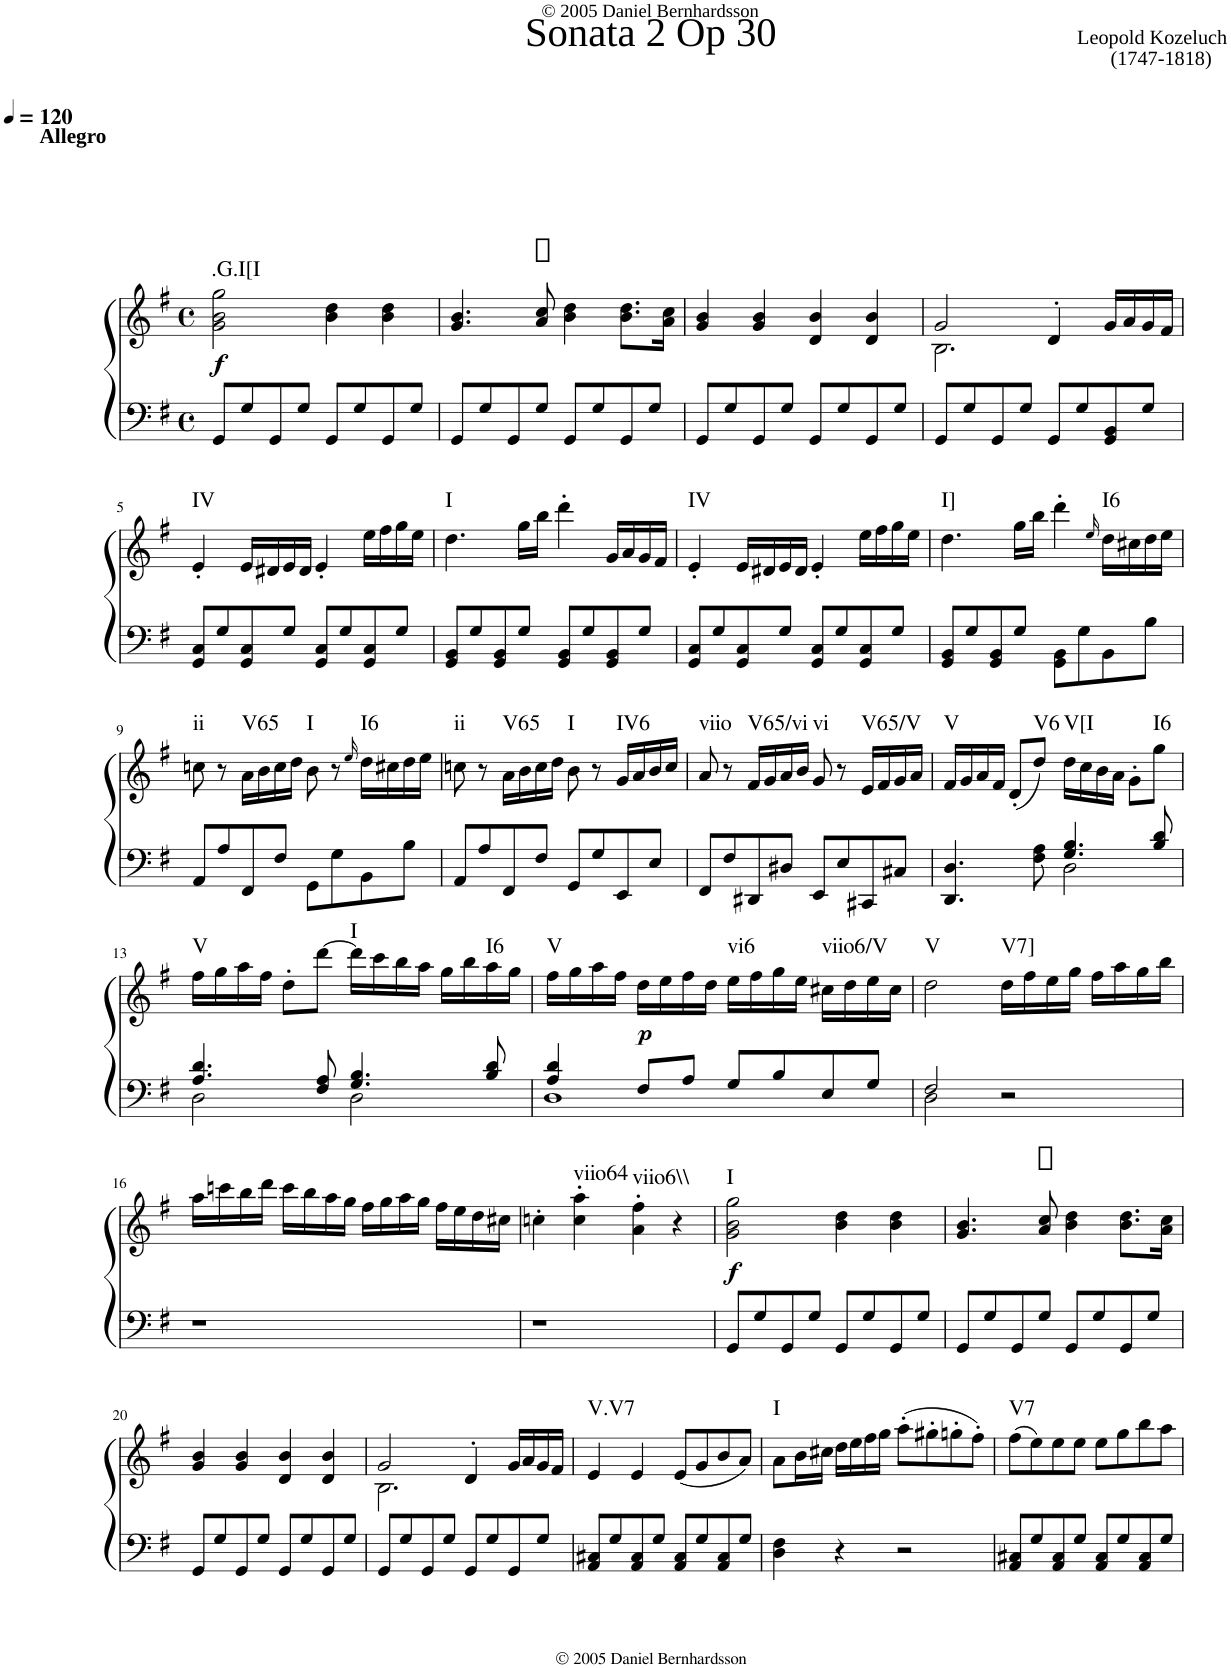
**kern	**kern	**dynam	**harte
*part1	*part1	*part1	*part1
*staff2	*staff1	*staff1/2	*
*I"Piano	*	*	*
*I'Pno.	*	*	*
*clefF4	*clefG2	*	*
*k[f#]	*k[f#]	*	*
*G:	*G:	*	*
*M4/4	*M4/4	*	*
*met(c)	*met(c)	*	*
*MM120	*MM120	*	*
=1	=1	=1	=1
!	!LO:TX:a:B:t=Allegro	!	!
!	!	!LO:DY:b	!LO:H:kt=.G.I[I
8GG/L	2g\ 2b\ 2gg\	f	N
8G/	.	.	.
8GG/	.	.	.
8G/J	.	.	.
8GG/L	4b\ 4dd\	.	.
8G/	.	.	.
8GG/	4b\ 4dd\	.	.
8G/J	.	.	.
=2	=2	=2	=2
8GG/L	4.g/ 4.b/	.	.
8G/	.	.	.
8GG/	.	.	.
8G/J	8a/ 8cc/	.	.
8GG/L	4b\ 4dd\	.	.
8G/	.	.	.
8GG/	8.b\ 8.dd\L	.	.
8G/J	.	.	.
.	16a\ 16cc\Jk	.	.
=3	=3	=3	=3
8GG/L	4g/ 4b/	.	.
8G/	.	.	.
8GG/	4g/ 4b/	.	.
8G/J	.	.	.
8GG/L	4d/ 4b/	.	.
8G/	.	.	.
8GG/	4d/ 4b/	.	.
8G/J	.	.	.
=4	=4	=4	=4
*	*^	*	*
8GG/L	2g/	2.B\	.	.
8G/	.	.	.	.
8GG/	.	.	.	.
8G/J	.	.	.	.
8GG/L	4d'/	.	.	.
8G/	.	.	.	.
8GG/ 8BB/	16g/LL	4ryy	.	.
.	16a/	.	.	.
8G/J	16g/	.	.	.
.	16f#/JJ	.	.	.
*	*v	*v	*	*
!!LO:LB:g=z
=5	=5	=5	=5
!	!	!	!LO:H:kt=IV
8GG/ 8C/L	4e'/	.	N
8G/	.	.	.
8GG/ 8C/	16e/LL	.	.
.	16d#X/	.	.
8G/J	16e/	.	.
.	16d#/JJ	.	.
8GG/ 8C/L	4e'/	.	.
8G/	.	.	.
8GG/ 8C/	16ee\LL	.	.
.	16ff#\	.	.
8G/J	16gg\	.	.
.	16ee\JJ	.	.
=6	=6	=6	=6
!	!	!	!LO:H:kt=I
8GG/ 8BB/L	4.dd\	.	N
8G/	.	.	.
8GG/ 8BB/	.	.	.
8G/J	16gg\LL	.	.
.	16bb\JJ	.	.
8GG/ 8BB/L	4ddd'\	.	.
8G/	.	.	.
8GG/ 8BB/	16g/LL	.	.
.	16a/	.	.
8G/J	16g/	.	.
.	16f#/JJ	.	.
=7	=7	=7	=7
!	!	!	!LO:H:kt=IV
8GG/ 8C/L	4e'/	.	N
8G/	.	.	.
8GG/ 8C/	16e/LL	.	.
.	16d#X/	.	.
8G/J	16e/	.	.
.	16d#/JJ	.	.
8GG/ 8C/L	4e'/	.	.
8G/	.	.	.
8GG/ 8C/	16ee\LL	.	.
.	16ff#\	.	.
8G/J	16gg\	.	.
.	16ee\JJ	.	.
=8	=8	=8	=8
!	!	!	!LO:H:kt=I]
8GG/ 8BB/L	4.dd\	.	N
8G/	.	.	.
8GG/ 8BB/	.	.	.
8G/J	16gg\LL	.	.
.	16bb\JJ	.	.
8GG\ 8BB\L	4ddd'\	.	.
8G\	.	.	.
.	16qee/	.	.
!	!	!	!LO:H:kt=I6
8BB\	16dd\LL	.	N
.	16cc#X\	.	.
8B\J	16dd\	.	.
.	16ee\JJ	.	.
!!LO:LB:g=z
=9	=9	=9	=9
!	!	!	!LO:H:kt=ii
8AA/L	8ccn\	.	N
8A/	8r	.	.
!	!	!	!LO:H:kt=V65
8FF#/	16a\LL	.	N
.	16b\	.	.
8F#/J	16cc\	.	.
.	16dd\JJ	.	.
!	!	!	!LO:H:kt=I
8GG\L	8b\	.	N
8G\	8r	.	.
.	16qee/	.	.
!	!	!	!LO:H:kt=I6
8BB\	16dd\LL	.	N
.	16cc#X\	.	.
8B\J	16dd\	.	.
.	16ee\JJ	.	.
=10	=10	=10	=10
!	!	!	!LO:H:kt=ii
8AA/L	8ccn\	.	N
8A/	8r	.	.
!	!	!	!LO:H:kt=V65
8FF#/	16a\LL	.	N
.	16b\	.	.
8F#/J	16cc\	.	.
.	16dd\JJ	.	.
!	!	!	!LO:H:kt=I
8GG/L	8b\	.	N
8G/	8r	.	.
!	!	!	!LO:H:kt=IV6
8EE/	16g/LL	.	N
.	16a/	.	.
8E/J	16b/	.	.
.	16cc/JJ	.	.
=11	=11	=11	=11
!	!	!	!LO:H:kt=viio
8FF#/L	8a/	.	N
8F#/	8r	.	.
!	!	!	!LO:H:kt=V65/vi
8DD#X/	16f#/LL	.	N
.	16g/	.	.
8D#X/J	16a/	.	.
.	16b/JJ	.	.
!	!	!	!LO:H:kt=vi
8EE/L	8g/	.	N
8E/	8r	.	.
!	!	!	!LO:H:kt=V65/V
8CC#X/	16e/LL	.	N
.	16f#/	.	.
8C#X/J	16g/	.	.
.	16a/JJ	.	.
=12	=12	=12	=12
*^	*	*	*
!	!	!	!	!LO:H:kt=V
4.DD/ 4.D/	2ryy	16f#/LL	.	N
.	.	16g/	.	.
.	.	16a/	.	.
.	.	16f#/JJ	.	.
.	.	(8d'/L	.	.
!	!	!	!	!LO:H:kt=V6
8F#\ 8A\	.	8dd/J)	.	N
!	!	!	!	!LO:H:kt=V[I
4.G/ 4.B/	2D\	16dd\LL	.	N
.	.	16cc\	.	.
.	.	16b\	.	.
.	.	16a\JJ	.	.
.	.	8g'\L	.	.
!	!	!	!	!LO:H:kt=I6
8B/ 8d/	.	8gg\J	.	N
!!LO:LB:g=z
=13	=13	=13	=13	=13
!	!	!	!	!LO:H:kt=V
4.A/ 4.d/	2D\	16ff#\LL	.	N
.	.	16gg\	.	.
.	.	16aa\	.	.
.	.	16ff#\JJ	.	.
.	.	8dd'\L	.	.
8F#/ 8A/	.	[8ddd\J	.	.
!	!	!	!	!LO:H:kt=I
4.G/ 4.B/	2D\	16ddd\LL]	.	N
.	.	16ccc\	.	.
.	.	16bb\	.	.
.	.	16aa\JJ	.	.
.	.	16gg\LL	.	.
.	.	16bb\	.	.
!	!	!	!	!LO:H:kt=I6
8B/ 8d/	.	16aa\	.	N
.	.	16gg\JJ	.	.
=14	=14	=14	=14	=14
!	!	!	!	!LO:H:kt=V
4A/ 4d/	1D	16ff#\LL	.	N
.	.	16gg\	.	.
.	.	16aa\	.	.
.	.	16ff#\JJ	.	.
!	!	!	!LO:DY:b	!
8F#/L	.	16dd\LL	p	.
.	.	16ee\	.	.
8A/J	.	16ff#\	.	.
.	.	16dd\JJ	.	.
!	!	!	!	!LO:H:kt=vi6
8G/L	.	16ee\LL	.	N
.	.	16ff#\	.	.
8B/	.	16gg\	.	.
.	.	16ee\JJ	.	.
!	!	!	!	!LO:H:kt=viio6/V
8E/	.	16cc#X\LL	.	N
.	.	16dd\	.	.
8G/J	.	16ee\	.	.
.	.	16cc#\JJ	.	.
=15	=15	=15	=15	=15
!	!	!	!	!LO:H:kt=V
2F#/	2D\	2dd\	.	N
!	!	!	!	!LO:H:kt=V7]
2r	2ryy	16dd\LL	.	N
.	.	16ff#\	.	.
.	.	16ee\	.	.
.	.	16gg\JJ	.	.
.	.	16ff#\LL	.	.
.	.	16aa\	.	.
.	.	16gg\	.	.
.	.	16bb\JJ	.	.
*v	*v	*	*	*
!!LO:LB:g=z
=16	=16	=16	=16
1r	16aa\LL	.	.
.	16cccn\	.	.
.	16bb\	.	.
.	16ddd\JJ	.	.
.	16ccc\LL	.	.
.	16bb\	.	.
.	16aa\	.	.
.	16gg\JJ	.	.
.	16ff#\LL	.	.
.	16gg\	.	.
.	16aa\	.	.
.	16gg\JJ	.	.
.	16ff#\LL	.	.
.	16ee\	.	.
.	16dd\	.	.
.	16cc#X\JJ	.	.
=17	=17	=17	=17
1r	4ccn'\	.	.
!	!	!	!LO:H:kt=viio64
.	4cc\' 4aa\'	.	N
!	!	!	!LO:H:kt=viio6\\
.	4a\' 4ff#\'	.	N
.	4r	.	.
=18	=18	=18	=18
!	!	!LO:DY:b	!LO:H:kt=I
8GG/L	2g\ 2b\ 2gg\	f	N
8G/	.	.	.
8GG/	.	.	.
8G/J	.	.	.
8GG/L	4b\ 4dd\	.	.
8G/	.	.	.
8GG/	4b\ 4dd\	.	.
8G/J	.	.	.
=19	=19	=19	=19
8GG/L	4.g/ 4.b/	.	.
8G/	.	.	.
8GG/	.	.	.
8G/J	8a/ 8cc/	.	.
8GG/L	4b\ 4dd\	.	.
8G/	.	.	.
8GG/	8.b\ 8.dd\L	.	.
8G/J	.	.	.
.	16a\ 16cc\Jk	.	.
!!LO:LB:g=z
=20	=20	=20	=20
8GG/L	4g/ 4b/	.	.
8G/	.	.	.
8GG/	4g/ 4b/	.	.
8G/J	.	.	.
8GG/L	4d/ 4b/	.	.
8G/	.	.	.
8GG/	4d/ 4b/	.	.
8G/J	.	.	.
=21	=21	=21	=21
*	*^	*	*
8GG/L	2g/	2.B\	.	.
8G/	.	.	.	.
8GG/	.	.	.	.
8G/J	.	.	.	.
8GG/L	4d'/	.	.	.
8G/	.	.	.	.
8GG/	16g/LL	4ryy	.	.
.	16a/	.	.	.
8G/J	16g/	.	.	.
.	16f#/JJ	.	.	.
*	*v	*v	*	*
=22	=22	=22	=22
!	!	!	!LO:H:kt=V.V7
8AA/ 8C#X/L	4e/	.	N
8G/	.	.	.
8AA/ 8C#/	4e/	.	.
8G/J	.	.	.
8AA/ 8C#/L	(8e/L	.	.
8G/	8g/	.	.
8AA/ 8C#/	8b/	.	.
8G/J	8a/J)	.	.
=23	=23	=23	=23
!	!	!	!LO:H:kt=I
4D\ 4F#\	8a\L	.	N
.	16b\L	.	.
.	16cc#X\JJ	.	.
4r	16dd\LL	.	.
.	16ee\	.	.
.	16ff#\	.	.
.	16gg\JJ	.	.
2r	(8aa'\L	.	.
.	8gg#X'\	.	.
.	8ggn'\	.	.
.	8ff#'\J)	.	.
=24	=24	=24	=24
!	!	!	!LO:H:kt=V7
8AA/ 8C#X/L	(8ff#\L	.	N
8G/	8ee\)	.	.
8AA/ 8C#/	8ee\	.	.
8G/J	8ee\J	.	.
8AA/ 8C#/L	8ee\L	.	.
8G/	8gg\	.	.
8AA/ 8C#/	8bb\	.	.
8G/J	8aa\J	.	.
=	=	=	=
*-	*-	*-	*-
